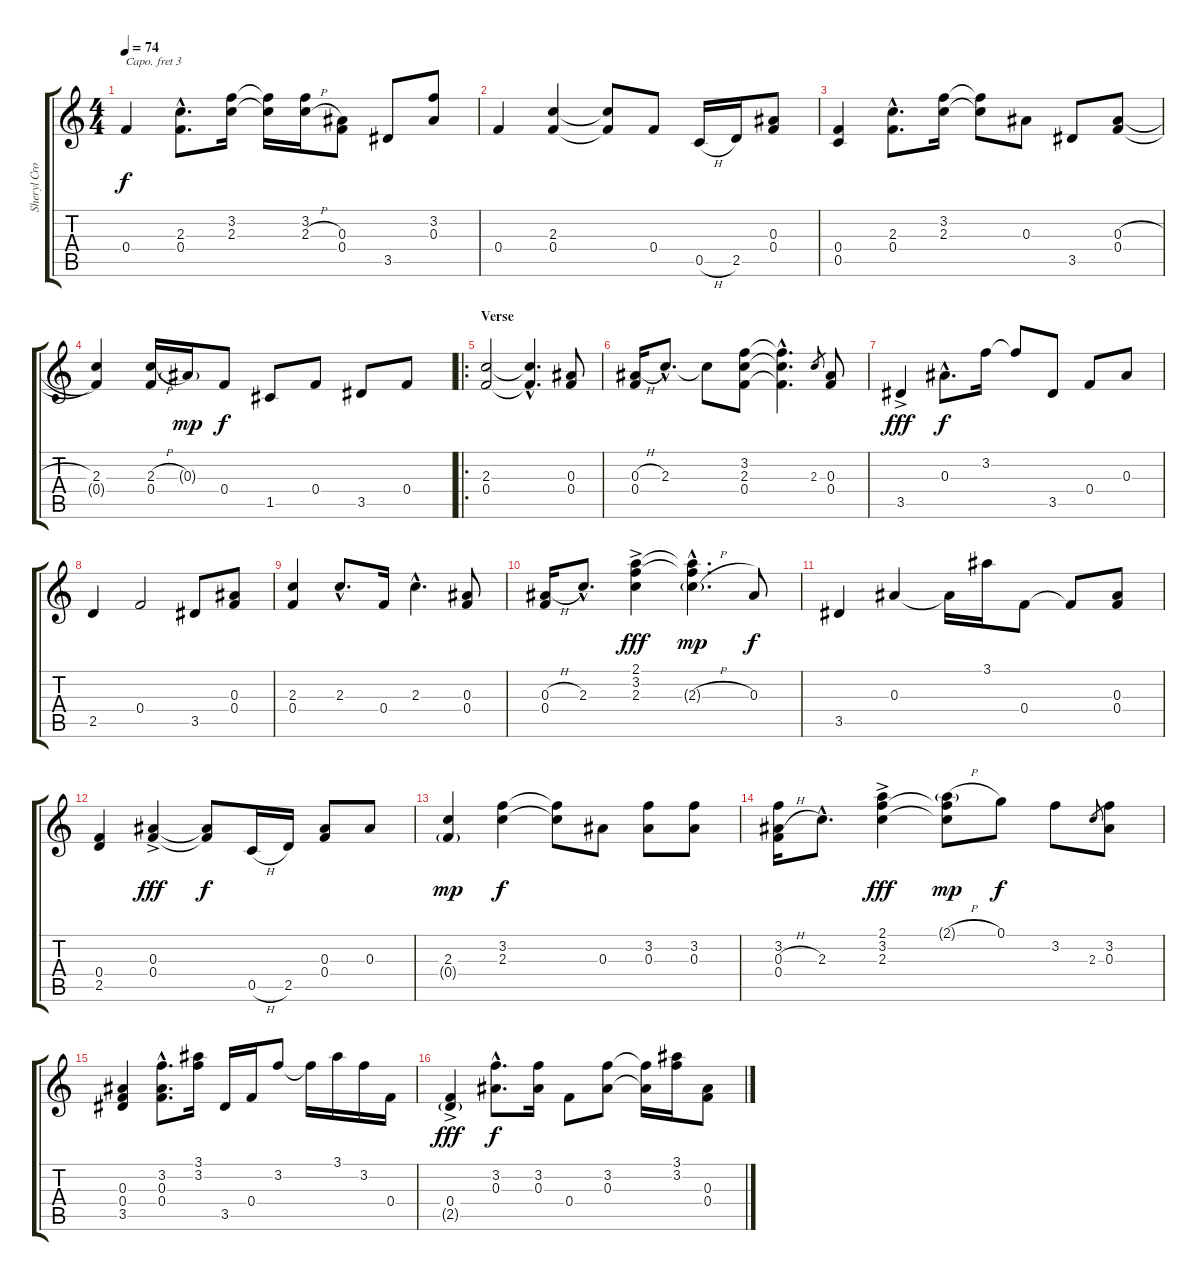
\track ("Sheryl Crow Guitar I" "Sheryl Cro") {instrument distortionguitar}
\staff {score tabs}
\capo 3
\tuning (E4 B3 G3 D3 A2 E2) {hide}
\ts (4 4)
\tempo 74
\clef g2
\ks c
0.4.4{dy f instrument distortionguitar} (2.3{hac} 0.4{hac}).8{d} (3.2 2.3).16 (3.2{t} 2.3{t}).16 (3.2 2.3{h}).16 (0.3 0.4).8 3.5.8 (3.2 0.3).8 |
0.4.4 (2.3 0.4).4 (2.3{t} 0.4{t}).8 0.4.8 0.5{h}.16 2.5.16 (0.3 0.4).8 |
(0.4 0.5).4 (2.3{hac} 0.4{hac}).8{d} (3.2 2.3).16 (3.2{t} 2.3{t}).8 0.3.8 3.5.8 (0.3{h} 0.4).8 |
(2.3 0.4{t}).4 (2.3{h} 0.4).16 0.3{g}.16{dy mp} 0.4.8{dy f} 1.5.8 0.4.8 3.5.8 0.4.8 |
\ro
\section ("" "Verse")
(2.3 0.4).2 (2.3{hac t} 0.4{hac t}).4{d} (0.3 0.4).8 |
(0.3{h} 0.4).16 2.3{hac}.8{d} 2.3{t}.8 (3.2 2.3 0.4).8 (3.2{hac t} 2.3{hac t} 0.4{hac t}).4{d} 2.3.8{gr} (0.3 0.4).8 |
3.5{ac}.4{dy fff} 0.3{hac}.8{d dy f} 3.2.16 3.2{t}.8 3.5.8 0.4.8 0.3.8 |
2.5.4 0.4.2 3.5.8 (0.3 0.4).8 |
(2.3 0.4).4 2.3{hac}.8{d} 0.4.16 2.3{hac}.4{d} (0.3 0.4).8 |
(0.3{h} 0.4).16 2.3{hac}.8{d} (2.1{ac} 3.2{ac} 2.3{ac}).4{dy fff} (2.1{hac t} 3.2{hac t} 2.3{h g hac}).4{d dy mp} 0.3.8{dy f} |
3.5.4 0.3.4 0.3{t}.16 3.1.16 0.4.8 0.4{t}.8 (0.3 0.4).8 |
(0.4 2.5).4 (0.3{ac} 0.4{ac}).4{dy fff} (0.3{t} 0.4{t}).8{dy f} 0.5{h}.16 2.5.16 (0.3 0.4).8 0.3.8 |
(2.3 0.4{g}).4{dy mp} (3.2 2.3).4{dy f} (3.2{t} 2.3{t}).8 0.3.8 (3.2 0.3).8 (3.2 0.3).8 |
(3.2 0.3{h} 0.4).16 2.3{hac}.8{d} (2.1{ac} 3.2{ac} 2.3{ac}).4{dy fff} (2.1{h g} 3.2{t} 2.3{t}).8{dy mp} 0.1.8{dy f} 3.2.8 2.3.8{gr} (3.2 0.3).8 |
(0.3 0.4 3.5).4 (3.2{hac} 0.3{hac} 0.4{hac}).8{d} (3.1 3.2).16 3.5.16 0.4.16 3.2.8 3.2{t}.16 3.1.16 3.2.16 0.4.16 |
(0.4{ac} 2.5{g ac}).4{dy fff} (3.2{hac} 0.3{hac}).8{d dy f} (3.2 0.3).16 0.4.8 (3.2 0.3).8 (3.2{t} 0.3{t}).16 (3.1 3.2).16 (0.3 0.4).8
